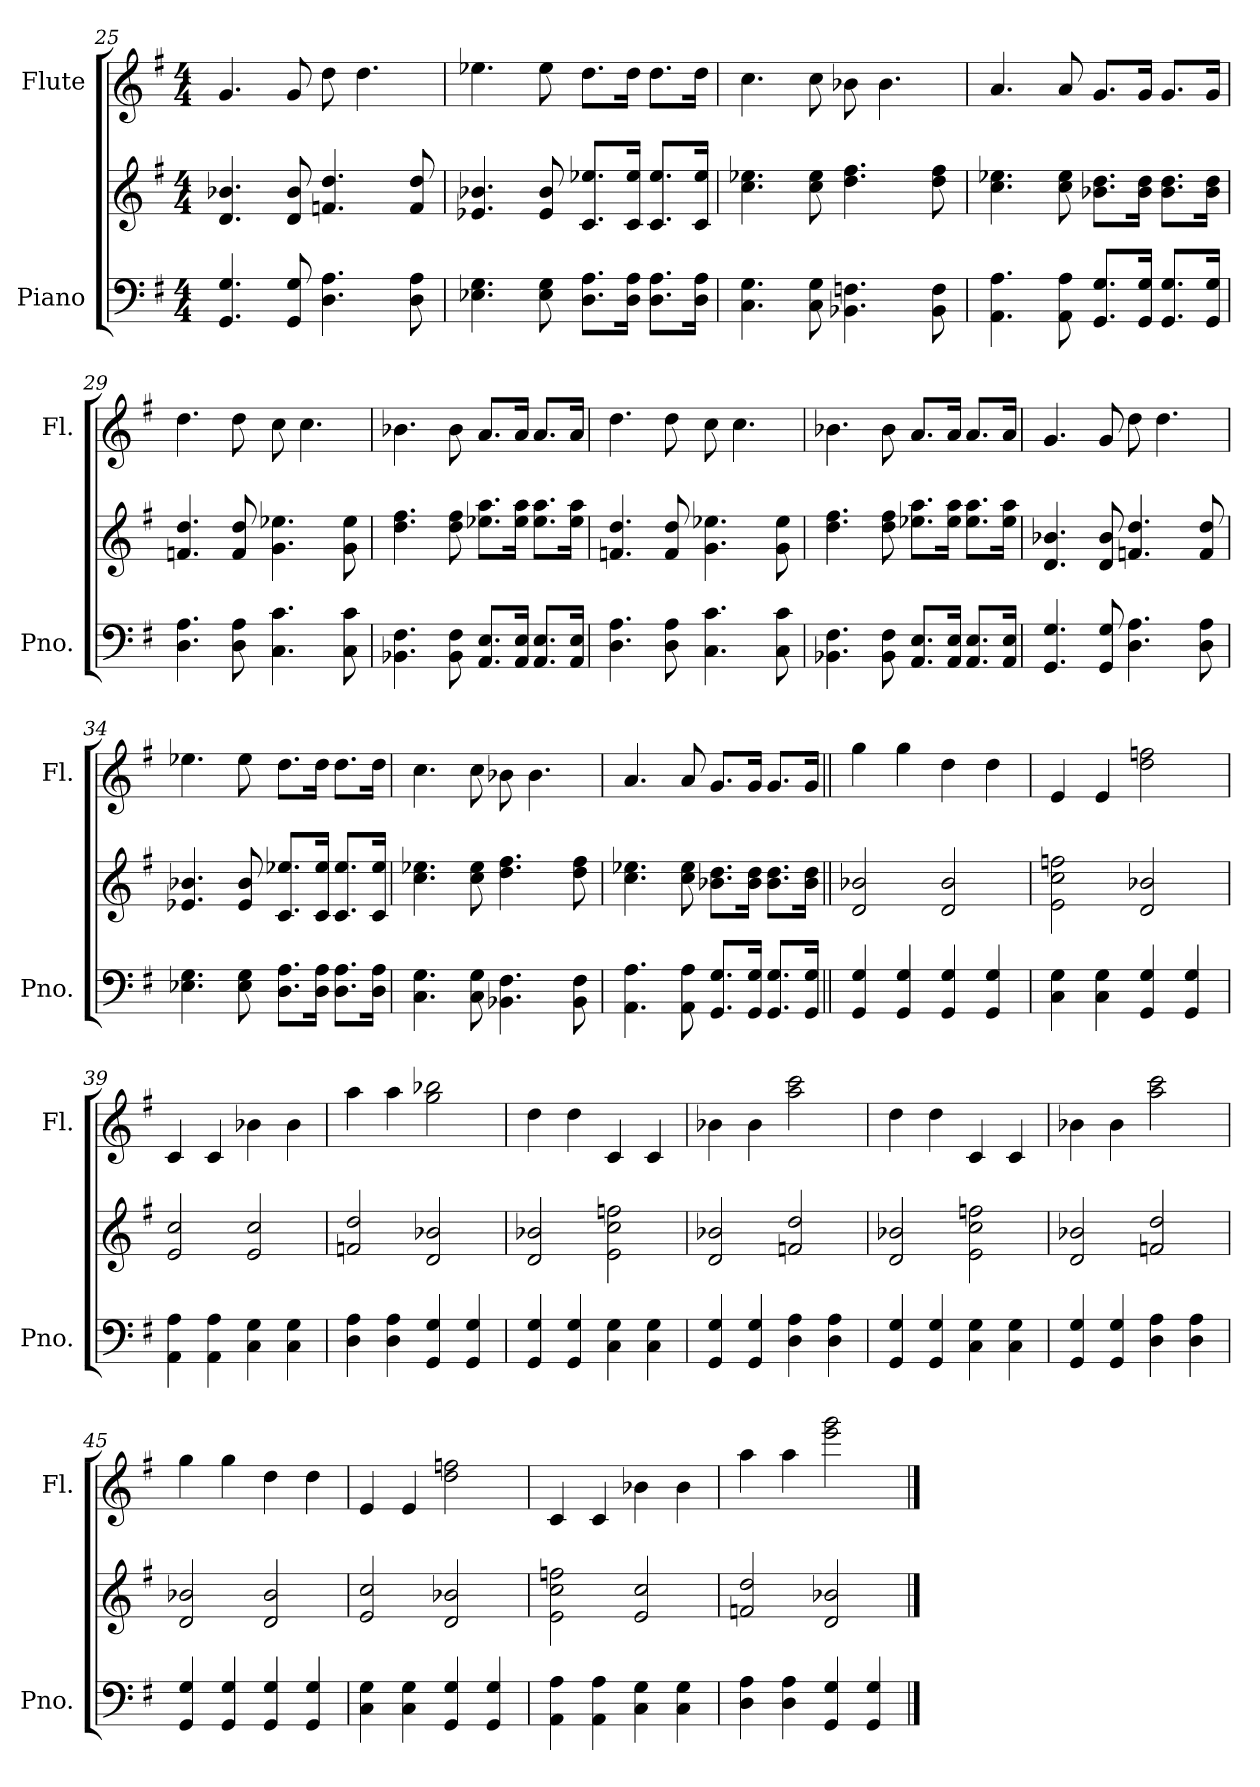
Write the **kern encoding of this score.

**kern	**kern	**kern
*part2	*part2	*part1
*staff3	*staff2	*staff1
*I"Piano	*	*I"Flute
*I'Pno.	*	*I'Fl.
*clefF4	*clefG2	*clefG2
*k[f#]	*k[f#]	*k[f#]
*M4/4	*M4/4	*M4/4
=25	=25	=25
4.GG/ 4.G/	4.d/ 4.b-X/	4.g/
8GG/ 8G/	8d/ 8b-/	8g/
4.D\ 4.A\	4.fn/ 4.dd/	8dd\
.	.	4.dd\
8D\ 8A\	8f/ 8dd/	.
=26	=26	=26
4.E-X\ 4.G\	4.e-X/ 4.b-X/	4.ee-X\
8E-\ 8G\	8e-/ 8b-/	8ee-\
8.D\ 8.A\L	8.c/ 8.ee-X/L	8.dd\L
16D\ 16A\Jk	16c/ 16ee-/Jk	16dd\Jk
8.D\ 8.A\L	8.c/ 8.ee-/L	8.dd\L
16D\ 16A\Jk	16c/ 16ee-/Jk	16dd\Jk
!!LO:LB:g=z
=27	=27	=27
4.C\ 4.G\	4.cc\ 4.ee-X\	4.cc\
8C\ 8G\	8cc\ 8ee-\	8cc\
4.BB-X\ 4.Fn\	4.dd\ 4.ff#\	8b-X\
.	.	4.b-\
8BB-\ 8F\	8dd\ 8ff#\	.
=28	=28	=28
4.AA\ 4.A\	4.cc\ 4.ee-X\	4.a/
8AA\ 8A\	8cc\ 8ee-\	8a/
8.GG/ 8.G/L	8.b-X\ 8.dd\L	8.g/L
16GG/ 16G/Jk	16b-\ 16dd\Jk	16g/Jk
8.GG/ 8.G/L	8.b-\ 8.dd\L	8.g/L
16GG/ 16G/Jk	16b-\ 16dd\Jk	16g/Jk
=29	=29	=29
4.D\ 4.A\	4.fn/ 4.dd/	4.dd\
8D\ 8A\	8f/ 8dd/	8dd\
4.C\ 4.c\	4.g\ 4.ee-X\	8cc\
.	.	4.cc\
8C\ 8c\	8g\ 8ee-\	.
=30	=30	=30
4.BB-X\ 4.F#\	4.dd\ 4.ff#\	4.b-X\
8BB-\ 8F#\	8dd\ 8ff#\	8b-\
8.AA/ 8.E/L	8.ee-X\ 8.aa\L	8.a/L
16AA/ 16E/Jk	16ee-\ 16aa\Jk	16a/Jk
8.AA/ 8.E/L	8.ee-\ 8.aa\L	8.a/L
16AA/ 16E/Jk	16ee-\ 16aa\Jk	16a/Jk
=31	=31	=31
4.D\ 4.A\	4.fn/ 4.dd/	4.dd\
8D\ 8A\	8f/ 8dd/	8dd\
4.C\ 4.c\	4.g\ 4.ee-X\	8cc\
.	.	4.cc\
8C\ 8c\	8g\ 8ee-\	.
!!LO:LB:g=z
=32	=32	=32
4.BB-X\ 4.F#\	4.dd\ 4.ff#\	4.b-X\
8BB-\ 8F#\	8dd\ 8ff#\	8b-\
8.AA/ 8.E/L	8.ee-X\ 8.aa\L	8.a/L
16AA/ 16E/Jk	16ee-\ 16aa\Jk	16a/Jk
8.AA/ 8.E/L	8.ee-\ 8.aa\L	8.a/L
16AA/ 16E/Jk	16ee-\ 16aa\Jk	16a/Jk
=33	=33	=33
4.GG/ 4.G/	4.d/ 4.b-X/	4.g/
8GG/ 8G/	8d/ 8b-/	8g/
4.D\ 4.A\	4.fn/ 4.dd/	8dd\
.	.	4.dd\
8D\ 8A\	8f/ 8dd/	.
=34	=34	=34
4.E-X\ 4.G\	4.e-X/ 4.b-X/	4.ee-X\
8E-\ 8G\	8e-/ 8b-/	8ee-\
8.D\ 8.A\L	8.c/ 8.ee-X/L	8.dd\L
16D\ 16A\Jk	16c/ 16ee-/Jk	16dd\Jk
8.D\ 8.A\L	8.c/ 8.ee-/L	8.dd\L
16D\ 16A\Jk	16c/ 16ee-/Jk	16dd\Jk
=35	=35	=35
4.C\ 4.G\	4.cc\ 4.ee-X\	4.cc\
8C\ 8G\	8cc\ 8ee-\	8cc\
4.BB-X\ 4.F#\	4.dd\ 4.ff#\	8b-X\
.	.	4.b-\
8BB-\ 8F#\	8dd\ 8ff#\	.
=36	=36	=36
4.AA\ 4.A\	4.cc\ 4.ee-X\	4.a/
8AA\ 8A\	8cc\ 8ee-\	8a/
8.GG/ 8.G/L	8.b-X\ 8.dd\L	8.g/L
16GG/ 16G/Jk	16b-\ 16dd\Jk	16g/Jk
8.GG/ 8.G/L	8.b-\ 8.dd\L	8.g/L
16GG/ 16G/Jk	16b-\ 16dd\Jk	16g/Jk
!!LO:LB:g=z
=37||	=37||	=37||
4GG/ 4G/	2d/ 2b-X/	4gg\
4GG/ 4G/	.	4gg\
4GG/ 4G/	2d/ 2b-/	4dd\
4GG/ 4G/	.	4dd\
=38	=38	=38
4C\ 4G\	2e\ 2cc\ 2ffn\	4e/
4C\ 4G\	.	4e/
4GG/ 4G/	2d/ 2b-X/	2dd\ 2ffn\
4GG/ 4G/	.	.
=39	=39	=39
4AA\ 4A\	2e/ 2cc/	4c/
4AA\ 4A\	.	4c/
4C\ 4G\	2e/ 2cc/	4b-X\
4C\ 4G\	.	4b-\
=40	=40	=40
4D\ 4A\	2fn/ 2dd/	4aa\
4D\ 4A\	.	4aa\
4GG/ 4G/	2d/ 2b-X/	2gg\ 2bb-X\
4GG/ 4G/	.	.
=41	=41	=41
4GG/ 4G/	2d/ 2b-X/	4dd\
4GG/ 4G/	.	4dd\
4C\ 4G\	2e\ 2cc\ 2ffn\	4c/
4C\ 4G\	.	4c/
=42	=42	=42
4GG/ 4G/	2d/ 2b-X/	4b-X\
4GG/ 4G/	.	4b-\
4D\ 4A\	2fn/ 2dd/	2aa\ 2ccc\
4D\ 4A\	.	.
=43	=43	=43
4GG/ 4G/	2d/ 2b-X/	4dd\
4GG/ 4G/	.	4dd\
4C\ 4G\	2e\ 2cc\ 2ffn\	4c/
4C\ 4G\	.	4c/
=44	=44	=44
4GG/ 4G/	2d/ 2b-X/	4b-X\
4GG/ 4G/	.	4b-\
4D\ 4A\	2fn/ 2dd/	2aa\ 2ccc\
4D\ 4A\	.	.
!!LO:PB:g=z
=45	=45	=45
4GG/ 4G/	2d/ 2b-X/	4gg\
4GG/ 4G/	.	4gg\
4GG/ 4G/	2d/ 2b-/	4dd\
4GG/ 4G/	.	4dd\
=46	=46	=46
4C\ 4G\	2e/ 2cc/	4e/
4C\ 4G\	.	4e/
4GG/ 4G/	2d/ 2b-X/	2dd\ 2ffn\
4GG/ 4G/	.	.
=47	=47	=47
4AA\ 4A\	2e\ 2cc\ 2ffn\	4c/
4AA\ 4A\	.	4c/
4C\ 4G\	2e/ 2cc/	4b-X\
4C\ 4G\	.	4b-\
=48	=48	=48
4D\ 4A\	2fn/ 2dd/	4aa\
4D\ 4A\	.	4aa\
4GG/ 4G/	2d/ 2b-X/	2eee\ 2ggg\
4GG/ 4G/	.	.
==	==	==
*-	*-	*-
